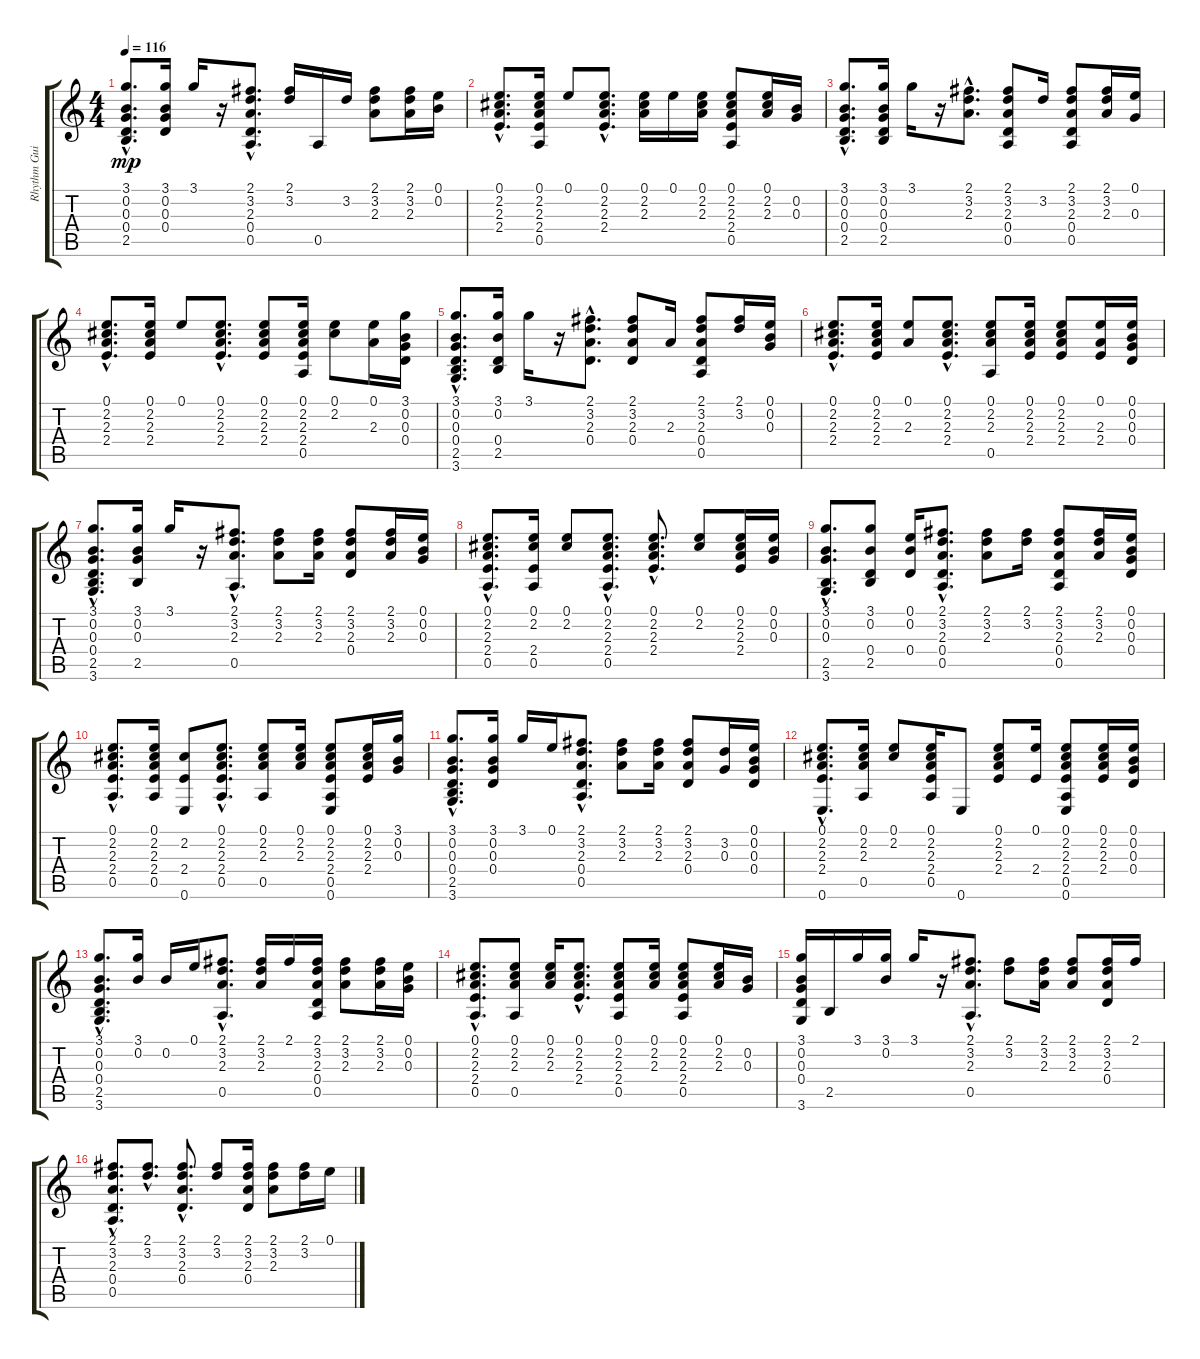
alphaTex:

\track ("Rhythm Guitar" "Rhythm Gui") {instrument overdrivenguitar}
\staff {score tabs}
\tuning (E4 B3 G3 D3 A2 E2) {hide}
\ts (4 4)
\tempo 116
\clef g2
\ks c
(3.1{hac} 0.2{hac} 0.3{hac} 0.4{hac} 2.5{hac}).8{d dy mp} (3.1 0.2 0.3 0.4).16 3.1.16 r.16 (2.1{hac} 3.2{hac} 2.3{hac} 0.4{hac} 0.5{hac}).8{d} (2.1 3.2).16 0.5.16 3.2.16 (2.1 3.2 2.3).8 (2.1 3.2 2.3).16 (0.1 0.2).16 |
(0.1{hac} 2.2{hac} 2.3{hac} 2.4{hac}).8{d} (0.1 2.2 2.3 2.4 0.5).16 0.1.8 (0.1{hac} 2.2{hac} 2.3{hac} 2.4{hac}).8{d} (0.1 2.2 2.3).16 0.1.16 (0.1 2.2 2.3).16 (0.1 2.2 2.3 2.4 0.5).8 (0.1 2.2 2.3).16 (0.2 0.3).16 |
(3.1{hac} 0.2{hac} 0.3{hac} 0.4{hac} 2.5{hac}).8{d} (3.1 0.2 0.3 0.4 2.5).16 3.1.16 r.16 (2.1{hac} 3.2{hac} 2.3{hac}).8{d} (2.1 3.2 2.3 0.4 0.5).8 3.2.16 (2.1 3.2 2.3 0.4 0.5).8 (2.1 3.2 2.3).16 (0.1 0.3).16 |
(0.1{hac} 2.2{hac} 2.3{hac} 2.4{hac}).8{d} (0.1 2.2 2.3 2.4).16 0.1.8 (0.1{hac} 2.2{hac} 2.3{hac} 2.4{hac}).8{d} (0.1 2.2 2.3 2.4).8 (0.1 2.2 2.3 2.4 0.5).16 (0.1 2.2).8 (0.1 2.3).16 (3.1 0.2 0.3 0.4).16 |
(3.1{hac} 0.2{hac} 0.3{hac} 0.4{hac} 2.5{hac} 3.6{hac}).8{d} (3.1 0.2 0.4 2.5).16 3.1.16 r.16 (2.1{hac} 3.2{hac} 2.3{hac} 0.4{hac}).8{d} (2.1 3.2 2.3 0.4).8 2.3.16 (2.1 3.2 2.3 0.4 0.5).8 (2.1 3.2).16 (0.1 0.2 0.3).16 |
(0.1{hac} 2.2{hac} 2.3{hac} 2.4{hac}).8{d} (0.1 2.2 2.3 2.4).16 (0.1 2.3).8 (0.1{hac} 2.2{hac} 2.3{hac} 2.4{hac}).8{d} (0.1 2.2 2.3 0.5).8 (0.1 2.2 2.3 2.4).16 (0.1 2.2 2.3 2.4).8 (0.1 2.3 2.4).16 (0.1 0.2 0.3 0.4).16 |
(3.1{hac} 0.2{hac} 0.3{hac} 0.4{hac} 2.5{hac} 3.6{hac}).8{d} (3.1 0.2 0.3 2.5).16 3.1.16 r.16 (2.1{hac} 3.2{hac} 2.3{hac} 0.5{hac}).8{d} (2.1 3.2 2.3).8 (2.1 3.2 2.3).16 (2.1 3.2 2.3 0.4).8 (2.1 3.2 2.3).16 (0.1 0.2 0.3).16 |
(0.1{hac} 2.2{hac} 2.3{hac} 2.4{hac} 0.5{hac}).8{d} (0.1 2.2 2.4 0.5).16 (0.1 2.2).8 (0.1{hac} 2.2{hac} 2.3{hac} 2.4{hac} 0.5{hac}).8{d} (0.1{hac} 2.2{hac} 2.3{hac} 2.4{hac}).8{d} (0.1 2.2).8 (0.1 2.2 2.3 2.4).16 (0.1 0.2 0.3).16 |
(3.1{hac} 0.2{hac} 0.3{hac} 2.5{hac} 3.6{hac}).8{d} (3.1 0.2 0.4 2.5).8 (0.1 0.2 0.4).16 (2.1{hac} 3.2{hac} 2.3{hac} 0.4{hac} 0.5{hac}).8{d} (2.1 3.2 2.3).8 (2.1 3.2).16 (2.1 3.2 2.3 0.4 0.5).8 (2.1 3.2 2.3).16 (0.1 0.2 0.3 0.4).16 |
(0.1{hac} 2.2{hac} 2.3{hac} 2.4{hac} 0.5{hac}).8{d} (0.1 2.2 2.3 2.4 0.5).16 (2.2 2.4 0.6).8 (0.1{hac} 2.2{hac} 2.3{hac} 2.4{hac} 0.5{hac}).8{d} (0.1 2.2 2.3 0.5).8 (0.1 2.2 2.3).16 (0.1 2.2 2.3 2.4 0.5 0.6).8 (0.1 2.2 2.3 2.4).16 (3.1 0.2 0.3).16 |
(3.1{hac} 0.2{hac} 0.3{hac} 0.4{hac} 2.5{hac} 3.6{hac}).8{d} (3.1 0.2 0.3 0.4).16 3.1.16 0.1.16 (2.1{hac} 3.2{hac} 2.3{hac} 0.4{hac} 0.5{hac}).8{d} (2.1 3.2 2.3).8 (2.1 3.2 2.3).16 (2.1 3.2 2.3 0.4).8 (3.2 0.3).16 (0.1 0.2 0.3 0.4).16 |
(0.1{hac} 2.2{hac} 2.3{hac} 2.4{hac} 0.6{hac}).8{d} (0.1 2.2 2.3 0.5).16 (0.1 2.2).8 (0.1 2.2 2.3 2.4 0.5).16 0.6.8 (0.1 2.2 2.3 2.4).8 (0.1 2.4).16 (0.1 2.2 2.3 2.4 0.5 0.6).8 (0.1 2.2 2.3 2.4).16 (0.1 0.2 0.3 0.4).16 |
(3.1{hac} 0.2{hac} 0.3{hac} 0.4{hac} 2.5{hac} 3.6{hac}).8{d} (3.1 0.2).16 0.2.16 0.1.16 (2.1{hac} 3.2{hac} 2.3{hac} 0.5{hac}).8{d} (2.1 3.2 2.3).16 2.1.16 (2.1 3.2 2.3 0.4 0.5).16 (2.1 3.2 2.3).8 (2.1 3.2 2.3).16 (0.1 0.2 0.3).16 |
(0.1{hac} 2.2{hac} 2.3{hac} 2.4{hac} 0.5{hac}).8{d} (0.1 2.2 2.3 0.5).8 (0.1 2.2 2.3).16 (0.1{hac} 2.2{hac} 2.3{hac} 2.4{hac}).8{d} (0.1 2.2 2.3 2.4 0.5).8 (0.1 2.2 2.3).16 (0.1 2.2 2.3 2.4 0.5).8 (0.1 2.2 2.3).16 (0.2 0.3).16 |
(3.1 0.2 0.3 0.4 3.6).16 2.5.16 3.1.16 (3.1 0.2).16 3.1.16 r.16 (2.1{hac} 3.2{hac} 2.3{hac} 0.5{hac}).8{d} (2.1 3.2).8 (2.1 3.2 2.3).16 (2.1 3.2 2.3).8 (2.1 3.2 2.3 0.4).16 2.1.16 |
(2.1{hac} 3.2{hac} 2.3{hac} 0.4{hac} 0.5{hac}).8{d} (2.1{hac} 3.2{hac}).8{d} (2.1{hac} 3.2{hac} 2.3{hac} 0.4{hac}).8{d} (2.1 3.2).8 (2.1 3.2 2.3 0.4).16 (2.1 3.2 2.3).8 (2.1 3.2).16 0.1.16
